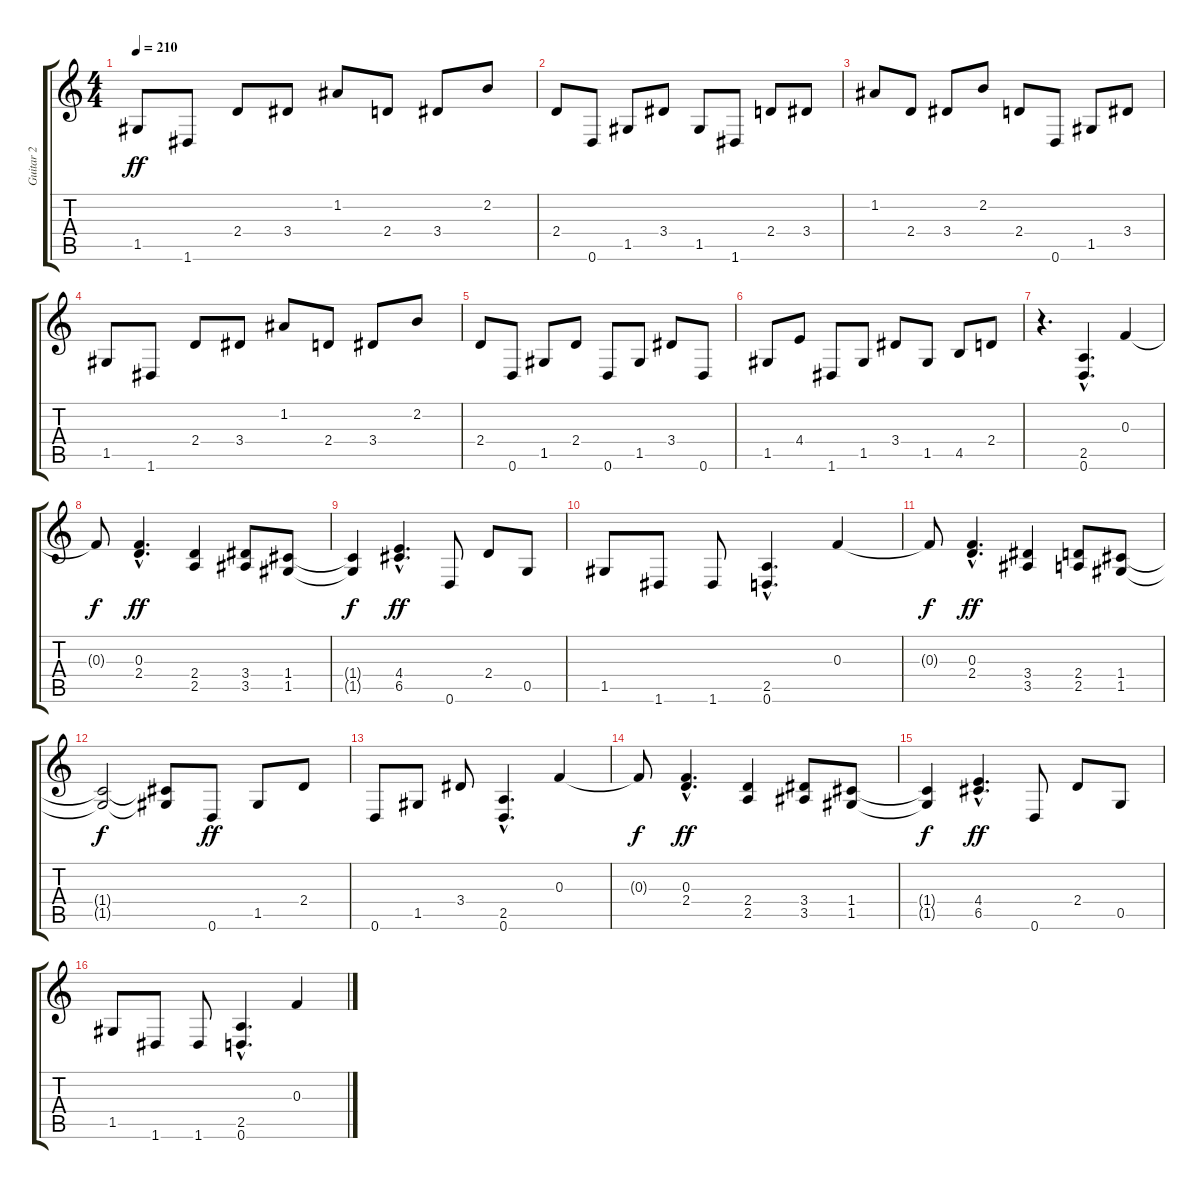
\track ("Guitar 2" "Guitar 2") {instrument distortionguitar}
\staff {score tabs}
\tuning (D4 A3 F3 C3 G2 D2) {hide}
\ts (4 4)
\tempo 210
\clef g2
\ks c
1.5.8{dy ff} 1.6.8 2.4.8 3.4.8 1.2.8 2.4.8 3.4.8 2.2.8 |
2.4.8 0.6.8 1.5.8 3.4.8 1.5.8 1.6.8 2.4.8 3.4.8 |
1.2.8 2.4.8 3.4.8 2.2.8 2.4.8 0.6.8 1.5.8 3.4.8 |
1.5.8 1.6.8 2.4.8 3.4.8 1.2.8 2.4.8 3.4.8 2.2.8 |
2.4.8 0.6.8 1.5.8 2.4.8 0.6.8 1.5.8 3.4.8 0.6.8 |
1.5.8 4.4.8 1.6.8 1.5.8 3.4.8 1.5.8 4.5.8 2.4.8 |
r.4{d} (2.5{hac} 0.6{hac}).4{d} 0.3.4 |
0.3{t}.8{dy f} (0.3{hac} 2.4{hac}).4{d dy ff} (2.4 2.5).4 (3.4 3.5).8 (1.4 1.5).8 |
(1.4{t} 1.5{t}).4{dy f} (4.4{hac} 6.5{hac}).4{d dy ff} 0.6.8 2.4.8 0.5.8 |
1.5.8 1.6.8 1.6.8 (2.5{hac} 0.6{hac}).4{d} 0.3.4 |
0.3{t}.8{dy f} (0.3{hac} 2.4{hac}).4{d dy ff} (3.4 3.5).4 (2.4 2.5).8 (1.4 1.5).8 |
(1.4{t} 1.5{t}).2{dy f} (1.4{t} 1.5{t}).8 0.6.8{dy ff} 1.5.8 2.4.8 |
0.6.8 1.5.8 3.4.8 (2.5{hac} 0.6{hac}).4{d} 0.3.4 |
0.3{t}.8{dy f} (0.3{hac} 2.4{hac}).4{d dy ff} (2.4 2.5).4 (3.4 3.5).8 (1.4 1.5).8 |
(1.4{t} 1.5{t}).4{dy f} (4.4{hac} 6.5{hac}).4{d dy ff} 0.6.8 2.4.8 0.5.8 |
1.5.8 1.6.8 1.6.8 (2.5{hac} 0.6{hac}).4{d} 0.3.4
